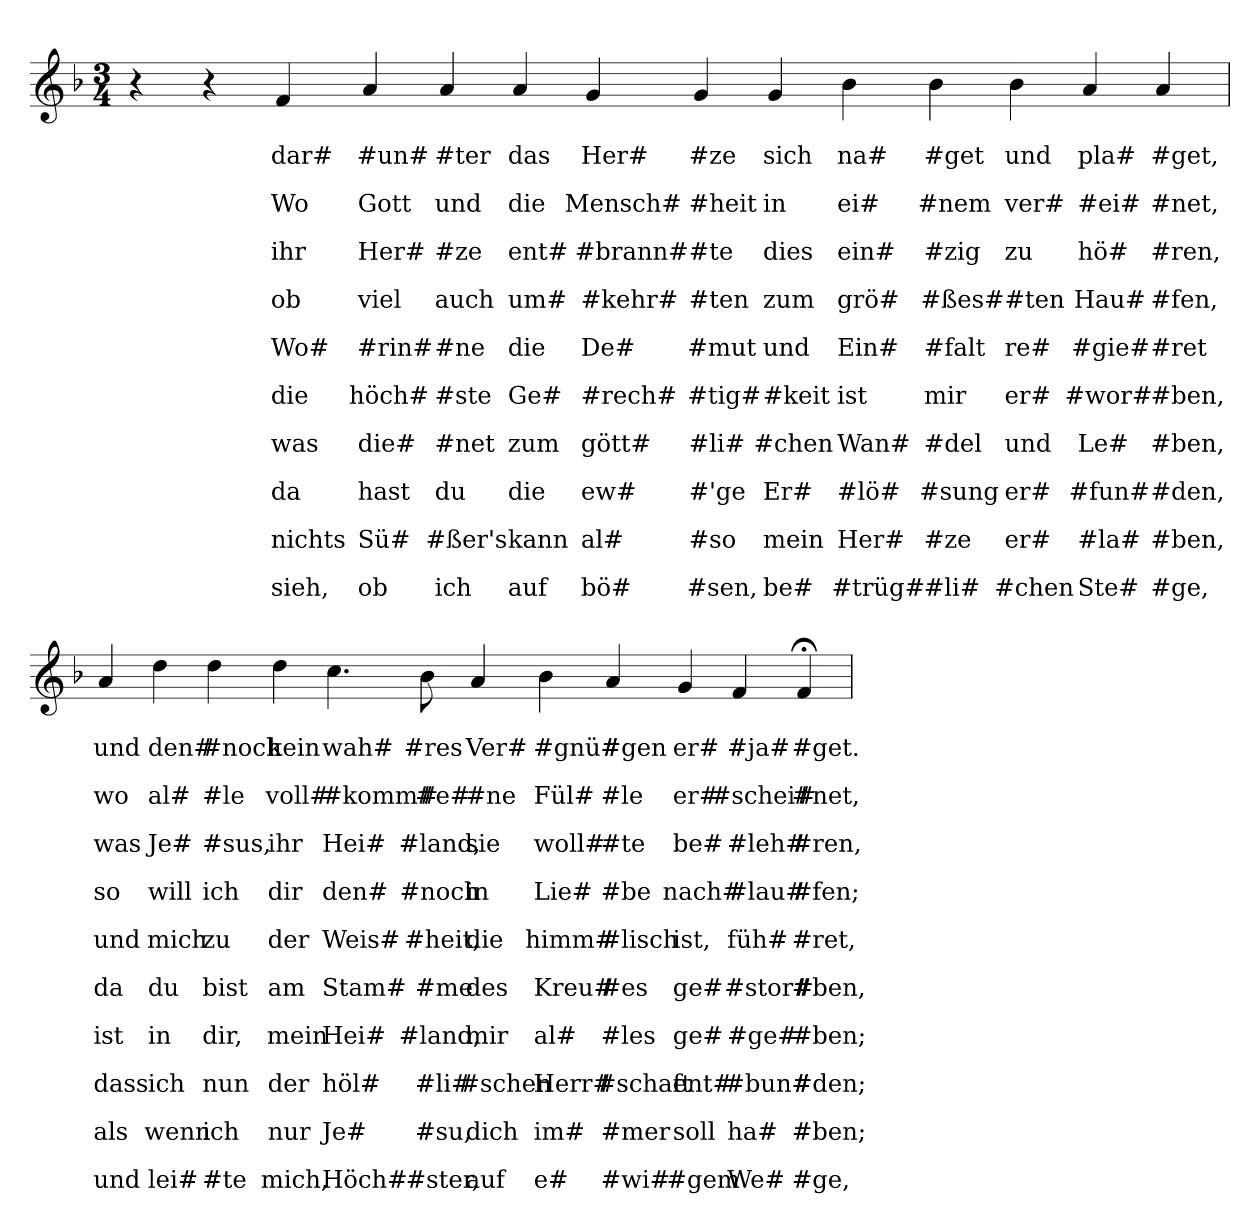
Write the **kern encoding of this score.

**kern	**text	**text	**text	**text	**text	**text	**text	**text	**text	**text	**text	**text	**text	**text	**text	**text	**text	**text	**text	**text
*part1	*part1	*part1	*part1	*part1	*part1	*part1	*part1	*part1	*part1	*part1	*part1	*part1	*part1	*part1	*part1	*part1	*part1	*part1	*part1	*part1
*staff1	*staff1	*staff1	*staff1	*staff1	*staff1	*staff1	*staff1	*staff1	*staff1	*staff1	*staff1	*staff1	*staff1	*staff1	*staff1	*staff1	*staff1	*staff1	*staff1	*staff1
*clefG2	*	*	*	*	*	*	*	*	*	*	*	*	*	*	*	*	*	*	*	*
*k[b-]	*	*	*	*	*	*	*	*	*	*	*	*	*	*	*	*	*	*	*	*
*M3/4	*	*	*	*	*	*	*	*	*	*	*	*	*	*	*	*	*	*	*	*
=	=	=	=	=	=	=	=	=	=	=	=	=	=	=	=	=	=	=	=	=
4r	.	.	.	.	.	.	.	.	.	.	.	.	.	.	.	.	.	.	.	.
4r	.	.	.	.	.	.	.	.	.	.	.	.	.	.	.	.	.	.	.	.
4f	.	dar#	.	Wo	.	ihr	.	ob	.	Wo#	.	die	.	was	.	da	.	nichts	.	sieh,
4a	.	#un#	.	Gott	.	Her#	.	viel	.	#rin#	.	höch#	.	die#	.	hast	.	Sü#	.	ob
4a	.	#ter	.	und	.	#ze	.	auch	.	#ne	.	#ste	.	#net	.	du	.	#ßer's	.	ich
4a	.	das	.	die	.	ent#	.	um#	.	die	.	Ge#	.	zum	.	die	.	kann	.	auf
4g	.	Her#	.	Mensch#	.	#brann#	.	#kehr#	.	De#	.	#rech#	.	gött#	.	ew#	.	al#	.	bö#
4g	.	#ze	.	#heit	.	#te	.	#ten	.	#mut	.	#tig#	.	#li#	.	#'ge	.	#so	.	#sen,
4g	.	sich	.	in	.	dies	.	zum	.	und	.	#keit	.	#chen	.	Er#	.	mein	.	be#
4b-	.	na#	.	ei#	.	ein#	.	grö#	.	Ein#	.	ist	.	Wan#	.	#lö#	.	Her#	.	#trüg#
4b-	.	#get	.	#nem	.	#zig	.	#ßes#	.	#falt	.	mir	.	#del	.	#sung	.	#ze	.	#li#
4b-	.	und	.	ver#	.	zu	.	#ten	.	re#	.	er#	.	und	.	er#	.	er#	.	#chen
4a	.	pla#	.	#ei#	.	hö#	.	Hau#	.	#gie#	.	#wor#	.	Le#	.	#fun#	.	#la#	.	Ste#
4a	.	#get,	.	#net,	.	#ren,	.	#fen,	.	#ret	.	#ben,	.	#ben,	.	#den,	.	#ben,	.	#ge,
=	=	=	=	=	=	=	=	=	=	=	=	=	=	=	=	=	=	=	=	=
4a	.	und	.	wo	.	was	.	so	.	und	.	da	.	ist	.	dass	.	als	.	und
4dd	.	den#	.	al#	.	Je#	.	will	.	mich	.	du	.	in	.	ich	.	wenn	.	lei#
4dd	.	#noch	.	#le	.	#sus,	.	ich	.	zu	.	bist	.	dir,	.	nun	.	ich	.	#te
4dd	.	kein	.	voll#	.	ihr	.	dir	.	der	.	am	.	mein	.	der	.	nur	.	mich,
4.cc	.	wah#	.	#komm#	.	Hei#	.	den#	.	Weis#	.	Stam#	.	Hei#	.	höl#	.	Je#	.	Höch#
8b-	.	#res	.	#e#	.	#land,	.	#noch	.	#heit,	.	#me	.	#land,	.	#li#	.	#su,	.	#ster,
4a	.	Ver#	.	#ne	.	sie	.	in	.	die	.	des	.	mir	.	#schen	.	dich	.	auf
4b-	.	#gnü#	.	Fül#	.	woll#	.	Lie#	.	himm#	.	Kreu#	.	al#	.	Herr#	.	im#	.	e#
4a	.	#gen	.	#le	.	#te	.	#be	.	#lisch	.	#es	.	#les	.	#schaft	.	#mer	.	#wi#
4g	.	er#	.	er#	.	be#	.	nach#	.	ist,	.	ge#	.	ge#	.	ent#	.	soll	.	#gem
4f	.	#ja#	.	#schei#	.	#leh#	.	#lau#	.	füh#	.	#stor#	.	#ge#	.	#bun#	.	ha#	.	We#
4f;<	.	#get.	.	#net,	.	#ren,	.	#fen;	.	#ret,	.	#ben,	.	#ben;	.	#den;	.	#ben;	.	#ge,
=	=	=	=	=	=	=	=	=	=	=	=	=	=	=	=	=	=	=	=	=
*-	*-	*-	*-	*-	*-	*-	*-	*-	*-	*-	*-	*-	*-	*-	*-	*-	*-	*-	*-	*-
